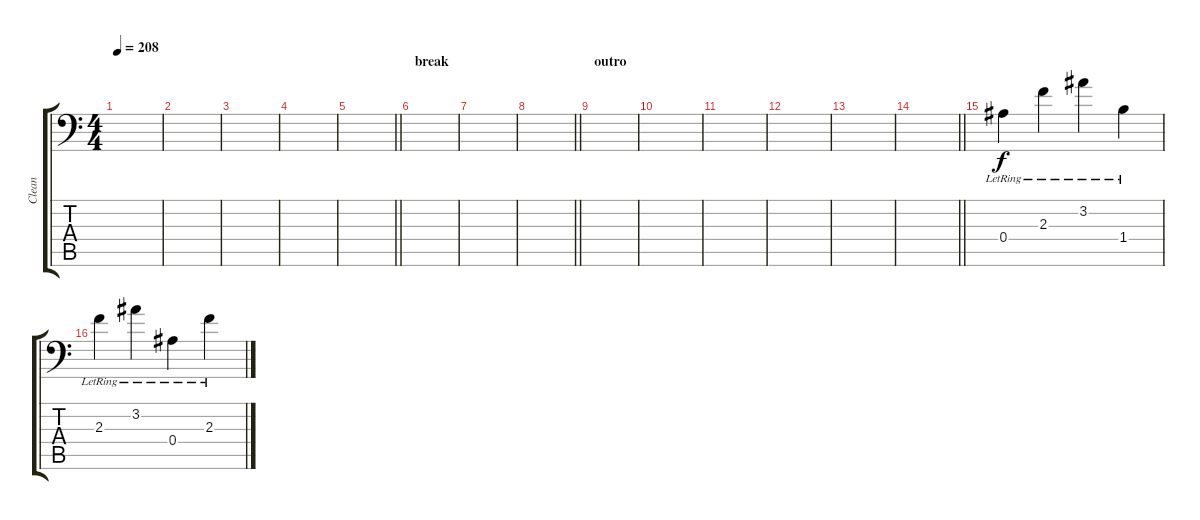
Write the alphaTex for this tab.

\track ("Clean" "Clean") {instrument acousticguitarsteel}
\staff {score tabs}
\tuning (C4 G3 Eb3 Bb2 F2 Bb1) {hide}
\ts (4 4)
\tempo 208
\clef f4
\ks c
|
|
|
|
\barLineRight lightlight
|
\section ("" "break")
|
|
\barLineRight lightlight
|
\section ("" "outro")
|
|
|
|
|
\barLineRight lightlight
|
0.4{lr}.4 2.3{lr}.4 3.2{lr}.4 1.4{lr}.4 |
2.3{lr}.4 3.2{lr}.4 0.4{lr}.4 2.3{lr}.4
